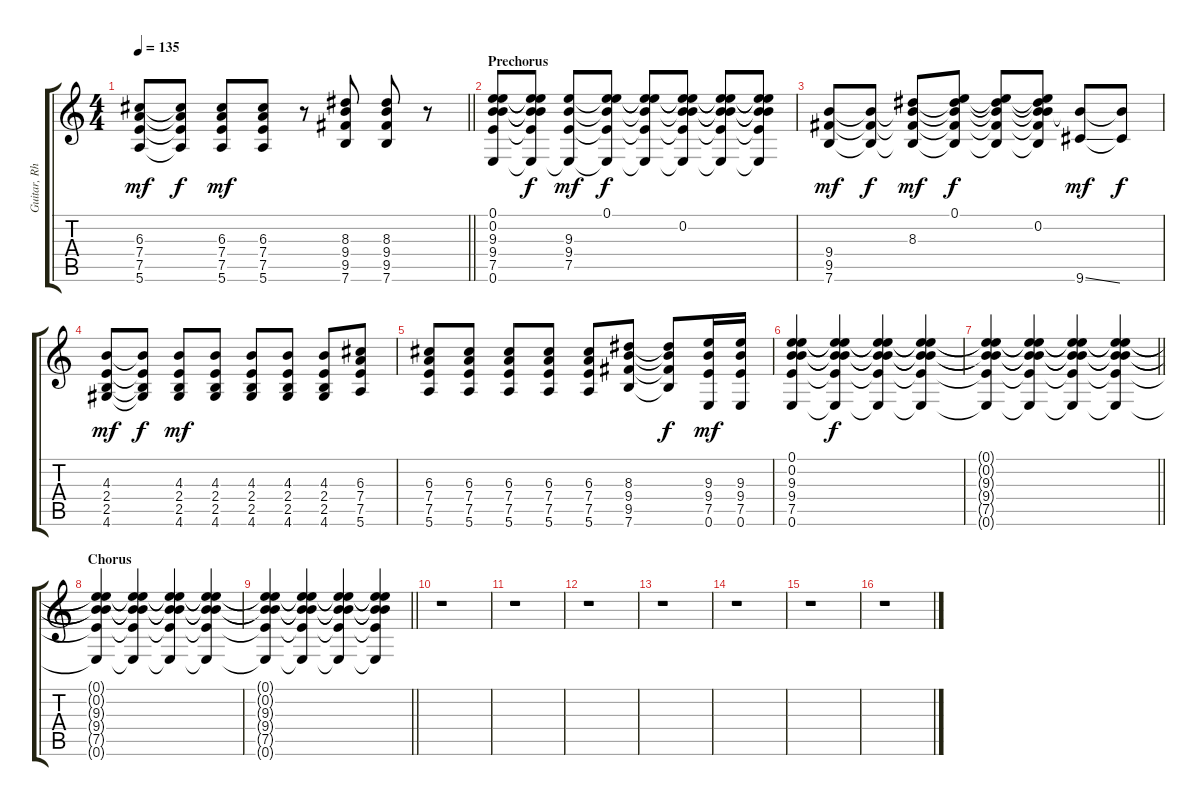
\track ("Guitar, Rhythm" "Guitar, Rh") {instrument overdrivenguitar}
\staff {score tabs}
\tuning (E4 B3 G3 D3 A2 E2) {hide}
\ts (4 4)
\tempo 135
\clef g2
\barLineRight lightlight
\ks c
(6.3 7.4 7.5 5.6).8{dy mf} (6.3{t} 7.4{t} 7.5{t} 5.6{t}).8{dy f} (6.3 7.4 7.5 5.6).8{dy mf} (6.3 7.4 7.5 5.6).8 r.8 (8.3 9.4 9.5 7.6).8 (8.3 9.4 9.5 7.6).8 r.8 |
\section ("" "Prechorus")
(0.1 0.2 9.3 9.4 7.5 0.6).8 (0.1{t} 0.2{t} 9.3{t} 9.4{t} 7.5{t} 0.6{t}).8{dy f} (9.3 9.4 7.5 0.6{t}).8{dy mf} (0.1 9.3{t} 9.4{t} 7.5{t} 0.6{t}).8{dy f} (0.1{t} 9.3{t} 9.4{t} 7.5{t} 0.6{t}).8 (0.1{t} 0.2 9.3{t} 9.4{t} 7.5{t} 0.6{t}).8 (0.1{t} 0.2{t} 9.3{t} 9.4{t} 7.5{t} 0.6{t}).8 (0.1{t} 0.2{t} 9.3{t} 9.4{t} 7.5{t} 0.6{t}).8 |
(9.4 9.5 7.6).8{dy mf} (9.4{t} 9.5{t} 7.6{t}).8{dy f} (8.3 9.4{t} 9.5{t} 7.6{t}).8{dy mf} (0.1 8.3{t} 9.4{t} 9.5{t} 7.6{t}).8{dy f} (0.1{t} 8.3{t} 9.4{t} 9.5{t} 7.6{t}).8 (0.1{t} 0.2 8.3{t} 9.4{t} 9.5{t} 7.6{t}).8 (0.2{t} 9.6{ss}).8{dy mf} (0.2{t} 9.6{t}).8{dy f} |
(4.3 2.4 2.5 4.6).8{dy mf} (4.3{t} 2.4{t} 2.5{t} 4.6{t}).8{dy f} (4.3 2.4 2.5 4.6).8{dy mf} (4.3 2.4 2.5 4.6).8 (4.3 2.4 2.5 4.6).8 (4.3 2.4 2.5 4.6).8 (4.3 2.4 2.5 4.6).8 (6.3 7.4 7.5 5.6).8 |
(6.3 7.4 7.5 5.6).8 (6.3 7.4 7.5 5.6).8 (6.3 7.4 7.5 5.6).8 (6.3 7.4 7.5 5.6).8 (6.3 7.4 7.5 5.6).8 (8.3 9.4 9.5 7.6).8 (8.3{t} 9.4{t} 9.5{t} 7.6{t}).8{dy f} (9.3 9.4 7.5 0.6).16{dy mf} (9.3 9.4 7.5 0.6).16 |
(0.1 0.2 9.3 9.4 7.5 0.6).4 (0.1{t} 0.2{t} 9.3{t} 9.4{t} 7.5{t} 0.6{t}).4{dy f} (0.1{t} 0.2{t} 9.3{t} 9.4{t} 7.5{t} 0.6{t}).4 (0.1{t} 0.2{t} 9.3{t} 9.4{t} 7.5{t} 0.6{t}).4 |
\barLineRight lightlight
(0.1{t} 0.2{t} 9.3{t} 9.4{t} 7.5{t} 0.6{t}).4 (0.1{t} 0.2{t} 9.3{t} 9.4{t} 7.5{t} 0.6{t}).4 (0.1{t} 0.2{t} 9.3{t} 9.4{t} 7.5{t} 0.6{t}).4 (0.1{t} 0.2{t} 9.3{t} 9.4{t} 7.5{t} 0.6{t}).4 |
\section ("" "Chorus")
(0.1{t} 0.2{t} 9.3{t} 9.4{t} 7.5{t} 0.6{t}).4 (0.1{t} 0.2{t} 9.3{t} 9.4{t} 7.5{t} 0.6{t}).4 (0.1{t} 0.2{t} 9.3{t} 9.4{t} 7.5{t} 0.6{t}).4 (0.1{t} 0.2{t} 9.3{t} 9.4{t} 7.5{t} 0.6{t}).4 |
\barLineRight lightlight
(0.1{t} 0.2{t} 9.3{t} 9.4{t} 7.5{t} 0.6{t}).4 (0.1{t} 0.2{t} 9.3{t} 9.4{t} 7.5{t} 0.6{t}).4 (0.1{t} 0.2{t} 9.3{t} 9.4{t} 7.5{t} 0.6{t}).4 (0.1{t} 0.2{t} 9.3{t} 9.4{t} 7.5{t} 0.6{t}).4 |
r.1 |
r.1 |
r.1 |
r.1 |
r.1 |
r.1 |
r.1
